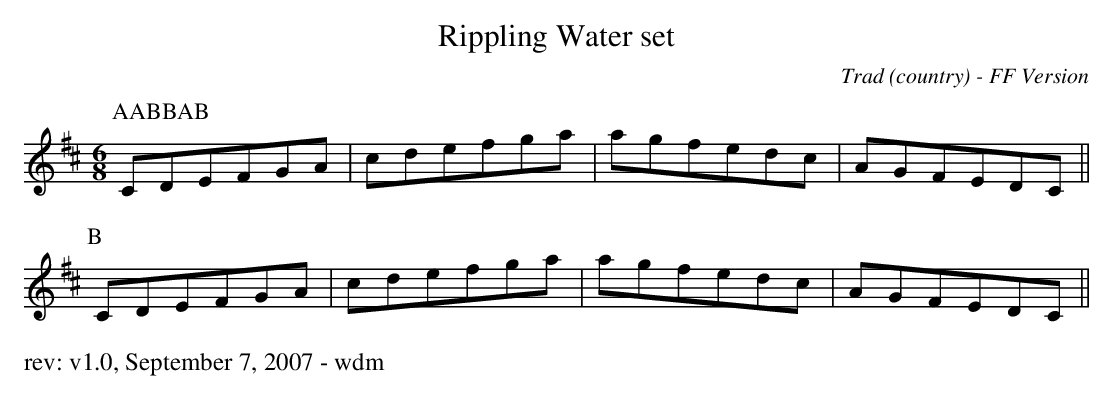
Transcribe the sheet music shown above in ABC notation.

X:1
T: Rippling Water set
O: Trad (country) - FF Version
M: 6/8
K: Dmaj
P: AABBAB
P:A
CDEFGA|cdefga|agfedc|AGFEDC||
P:B
CDEFGA|cdefga|agfedc|AGFEDC||
